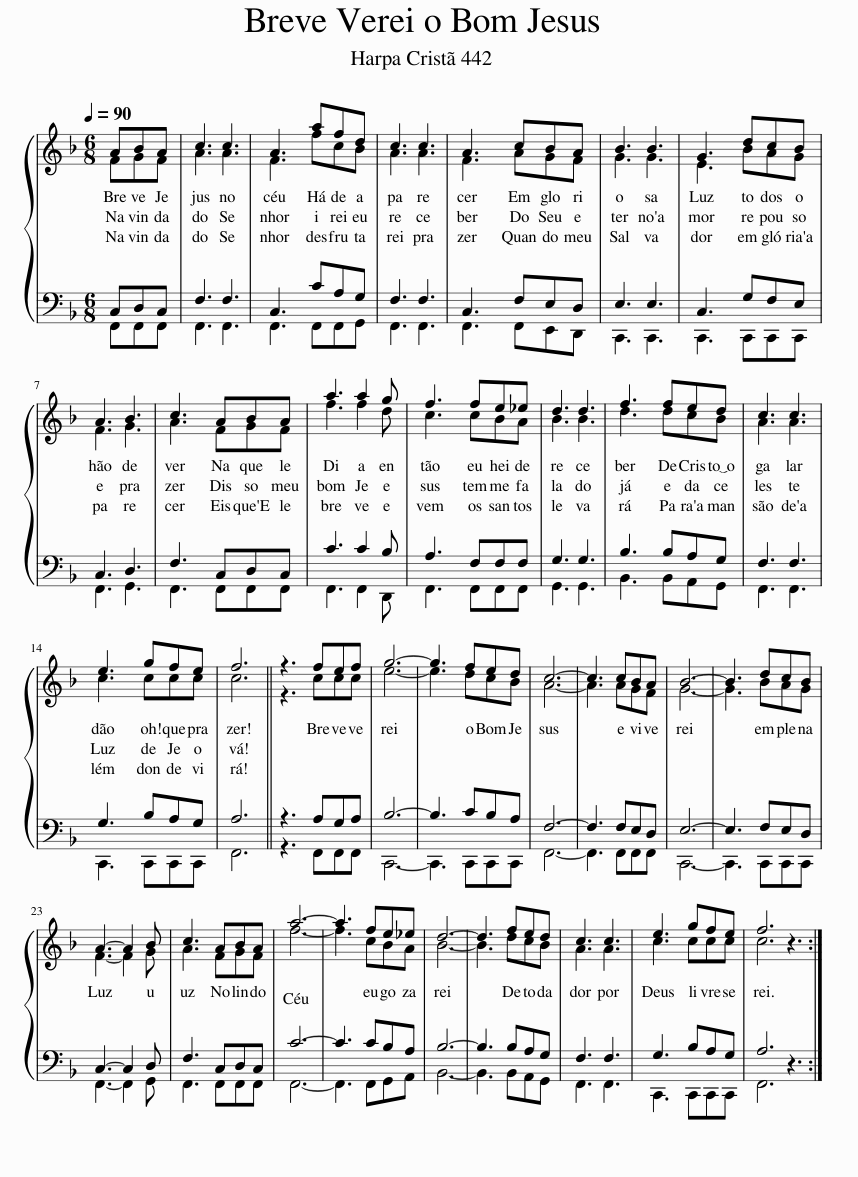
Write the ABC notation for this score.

X:1
%%score { ( 1 2 ) | ( 3 4 ) }
L:1/8
Q:1/4=90
M:6/8
I:linebreak $
K:F
V:1 treble
V:2 treble
V:3 bass
V:4 bass
V:1
 ABA | c3 c3 | A3 afd | c3 c3 | A3 cBA | %5
 B3 B3 | G3 dcB |$ A3 B3 | c3 ABA | a3 a2 g | %10
 f3 fe_e | d3 d3 | f3 fed | c3 c3 |$ e3 gfe | %15
 f6 || z3 fef | g6- | g3 fed | c6- | %20
 c3 cBA | B6- | B3 dcB |$ A3- A2 B | c3 ABA | %25
 a6- | a3 fe_e | d6- | d3 fed | c3 c3 | %30
 e3 gfe | f6 z3 :| %32
V:2
 FGF | A3 A3 | F3 fcB | A3 A3 | F3 AGF | %5
 G3 G3 | E3 BAG |$ F3 G3 | A3 FGF | f3 f2 d | %10
 c3 cBA | B3 B3 | d3 dcB | A3 A3 |$ c3 ccc | %15
 c6 || z3 ccc | e6- | e3 dcB | A6- | %20
 A3 AGF | G6- | G3 BAG |$ F3- F2 G | A3 FGF | %25
 f6- | f3 cBA | B6- | B3 dcB | A3 A3 | %30
 c3 ccc | c6 x3 :| %32
V:3
 C,D,C, | F,3 F,3 | C,3 CA,G, | F,3 F,3 | C,3 F,E,D, | %5
 E,3 E,3 | C,3 G,F,E, |$ C,3 D,3 | F,3 C,D,C, | C3 C2 B, | %10
 A,3 F,F,F, | G,3 G,3 | B,3 B,A,G, | F,3 F,3 |$ G,3 B,A,G, | %15
 A,6 || z3 A,G,A, | B,6- | B,3 CB,A, | F,6- | %20
 F,3 F,E,D, | E,6- | E,3 F,E,D, |$ C,3- C,2 D, | F,3 C,D,C, | %25
 C6- | C3 CB,A, | B,6- | B,3 B,A,G, | F,3 F,3 | %30
 G,3 B,A,G, | A,6 z3 :| %32
V:4
 F,,F,,F,, | F,,3 F,,3 | F,,3 F,,F,,G,, | F,,3 F,,3 | F,,3 F,,E,,D,, | %5
 C,,3 C,,3 | C,,3 C,,C,,C,, |$ F,,3 G,,3 | F,,3 F,,F,,F,, | F,,3 F,,2 D,, | %10
 F,,3 F,,F,,F,, | G,,3 G,,3 | B,,3 B,,A,,G,, | F,,3 F,,3 |$ C,,3 C,,C,,C,, | %15
 F,,6 || z3 F,,F,,F,, | C,,6- | C,,3 C,,C,,C,, | F,,6- | %20
 F,,3 F,,F,,F,, | C,,6- | C,,3 C,,C,,C,, |$ F,,3- F,,2 G,, | F,,3 F,,F,,F,, | %25
 F,,6- | F,,3 F,,G,,A,, | B,,6- | B,,3 B,,A,,G,, | F,,3 F,,3 | %30
 C,,3 C,,C,,C,, | F,,6 x3 :| %32
